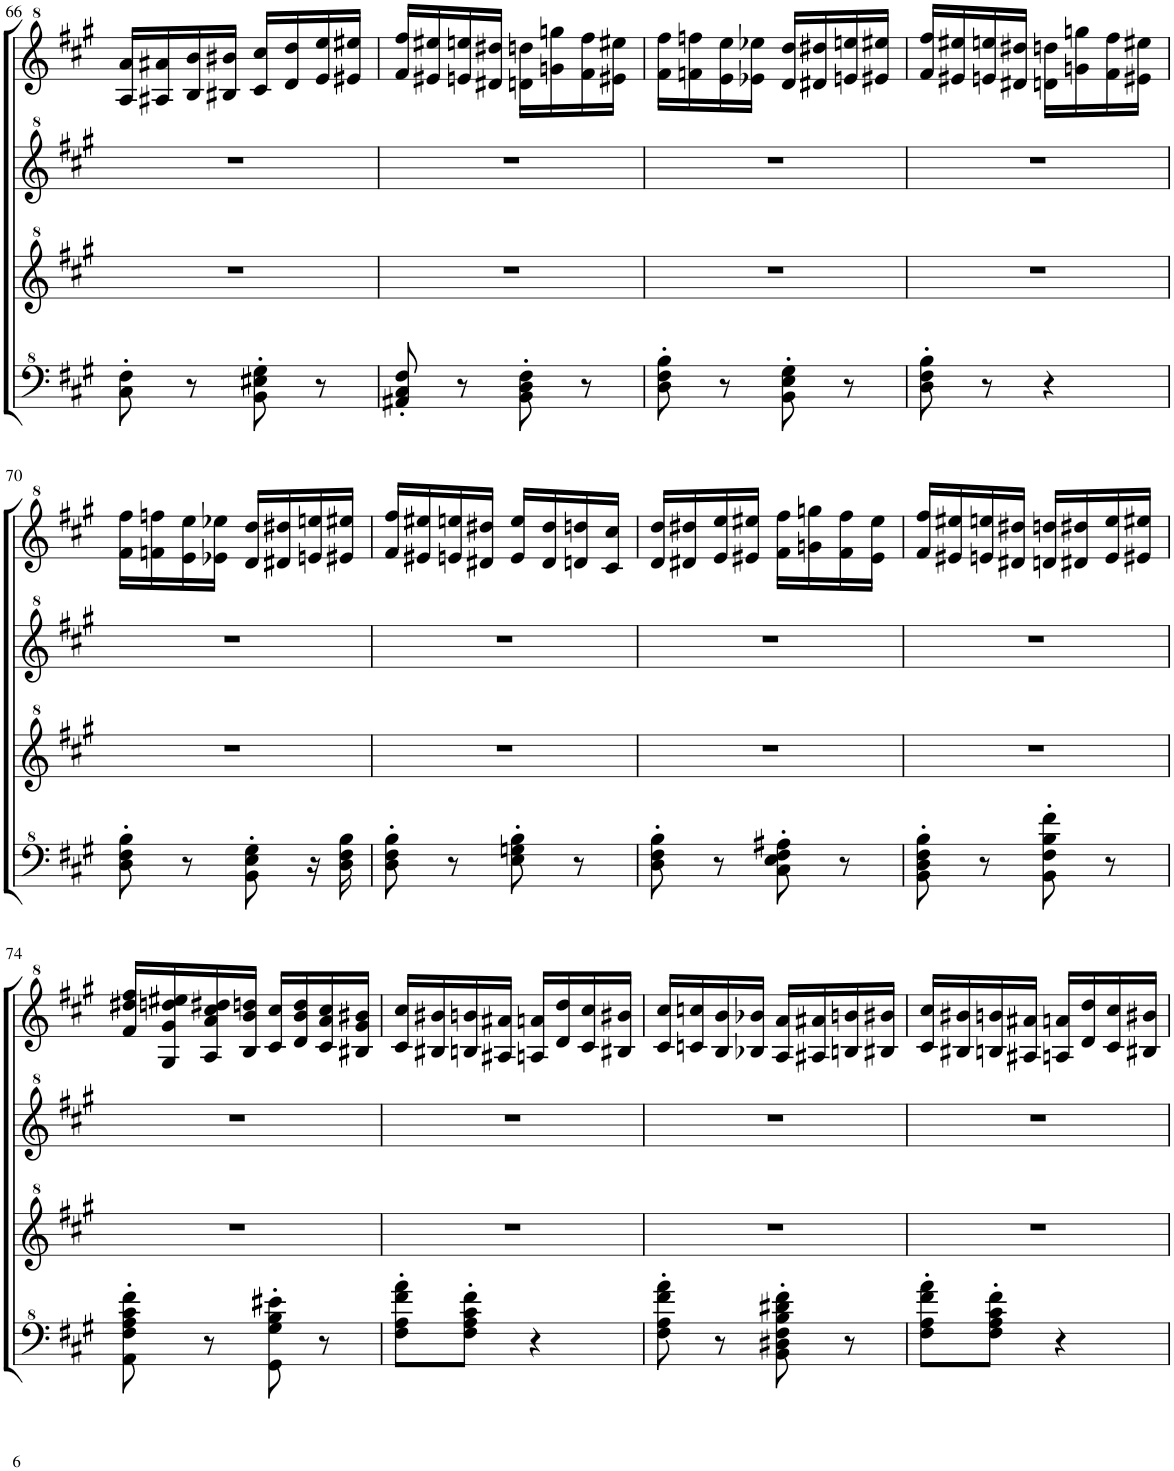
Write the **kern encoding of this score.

**kern	**kern	**kern	**kern
*part1	*part1	*part1	*part1
*staff4	*staff3	*staff2	*staff1
*I"Model III	*	*	*
!!LO:PB:g=z
*clefF^4	*clefG^2	*clefG^2	*clefG^2
*k[f#c#g#]	*k[f#c#g#]	*k[f#c#g#]	*k[f#c#g#]
*M2/4	*M2/4	*M2/4	*M2/4
=66	=66	=66	=66
8c#\' 8f#\'	2r	2r	16a/ 16aa/LL
.	.	.	16a#X/ 16aa#X/
8r	.	.	16b/ 16bb/
.	.	.	16b#X/ 16bb#X/JJ
8B\' 8e#X\' 8g#\'	.	.	16cc#/ 16ccc#/LL
.	.	.	16dd/ 16ddd/
8r	.	.	16ee/ 16eee/
.	.	.	16ee#X/ 16eee#X/JJ
=67	=67	=67	=67
8A#X/' 8c#/' 8f#/'	2r	2r	16ff#/ 16fff#/LL
.	.	.	16ee#X/ 16eee#X/
8r	.	.	16een/ 16eeen/
.	.	.	16dd#X/ 16ddd#X/JJ
8B\' 8d\' 8f#\'	.	.	16ddn\ 16dddn\LL
.	.	.	16ggn\ 16gggn\
8r	.	.	16ff#\ 16fff#\
.	.	.	16ee#X\ 16eee#X\JJ
=68	=68	=68	=68
8d\' 8f#\' 8b\'	2r	2r	16ff#\ 16fff#\LL
.	.	.	16ffn\ 16fffn\
8r	.	.	16ee\ 16eee\
.	.	.	16ee-X\ 16eee-X\JJ
8B\' 8e\' 8g#\'	.	.	16dd/ 16ddd/LL
.	.	.	16dd#X/ 16ddd#X/
8r	.	.	16een/ 16eeen/
.	.	.	16ee#X/ 16eee#X/JJ
=69	=69	=69	=69
8d\' 8f#\' 8b\'	2r	2r	16ff#/ 16fff#/LL
.	.	.	16ee#X/ 16eee#X/
8r	.	.	16een/ 16eeen/
.	.	.	16dd#X/ 16ddd#X/JJ
4r	.	.	16ddn\ 16dddn\LL
.	.	.	16ggn\ 16gggn\
.	.	.	16ff#\ 16fff#\
.	.	.	16ee#X\ 16eee#X\JJ
!!LO:LB:g=z
=70	=70	=70	=70
8d\' 8f#\' 8b\'	2r	2r	16ff#\ 16fff#\LL
.	.	.	16ffn\ 16fffn\
8r	.	.	16ee\ 16eee\
.	.	.	16ee-X\ 16eee-X\JJ
8B\' 8e\' 8g#\'	.	.	16dd/ 16ddd/LL
.	.	.	16dd#X/ 16ddd#X/
16r	.	.	16een/ 16eeen/
16d\ 16f#\ 16b\	.	.	16ee#X/ 16eee#X/JJ
=71	=71	=71	=71
8d\' 8f#\' 8b\'	2r	2r	16ff#/ 16fff#/LL
.	.	.	16ee#X/ 16eee#X/
8r	.	.	16een/ 16eeen/
.	.	.	16dd#X/ 16ddd#X/JJ
8e\' 8gn\' 8b\'	.	.	16ee/ 16eee/LL
.	.	.	16dd#/ 16ddd#/
8r	.	.	16ddn/ 16dddn/
.	.	.	16cc#/ 16ccc#/JJ
=72	=72	=72	=72
8d\' 8f#\' 8b\'	2r	2r	16dd/ 16ddd/LL
.	.	.	16dd#X/ 16ddd#X/
8r	.	.	16ee/ 16eee/
.	.	.	16ee#X/ 16eee#X/JJ
8c#\' 8e\' 8f#\' 8a#X\'	.	.	16ff#\ 16fff#\LL
.	.	.	16ggn\ 16gggn\
8r	.	.	16ff#\ 16fff#\
.	.	.	16ee#\ 16eee#\JJ
=73	=73	=73	=73
8B\' 8d\' 8f#\' 8b\'	2r	2r	16ff#/ 16fff#/LL
.	.	.	16ee#X/ 16eee#X/
8r	.	.	16een/ 16eeen/
.	.	.	16dd#X/ 16ddd#X/JJ
8B\' 8f#\' 8b\' 8ff#\'	.	.	16ddn/ 16dddn/LL
.	.	.	16dd#X/ 16ddd#X/
8r	.	.	16ee/ 16eee/
.	.	.	16ee#X/ 16eee#X/JJ
!!LO:LB:g=z
=74	=74	=74	=74
8A\' 8f#\' 8a\' 8cc#\' 8ff#\'	2r	2r	16ff#/ 16ddd#X/ 16fff#/LL
.	.	.	16g#/ 16gg#/ 16dddn/ 16eee#X/
8r	.	.	16a/ 16aa/ 16ccc#/ 16ddd#X/
.	.	.	16b/ 16bb/ 16dddn/JJ
8G#\' 8g#\' 8b\' 8ee#X\'	.	.	16cc#/ 16ccc#/LL
.	.	.	16dd/ 16bb/ 16ddd/
8r	.	.	16cc#/ 16aa/ 16ccc#/
.	.	.	16b#X/ 16gg#/ 16bb#X/JJ
=75	=75	=75	=75
8f#\' 8a\' 8ff#\' 8aa\'L	2r	2r	16cc#/ 16ccc#/LL
.	.	.	16b#X/ 16bb#X/
8f#\' 8a\' 8cc#\' 8ff#\'J	.	.	16bn/ 16bbn/
.	.	.	16a#X/ 16aa#X/JJ
4r	.	.	16an/ 16aan/LL
.	.	.	16dd/ 16ddd/
.	.	.	16cc#/ 16ccc#/
.	.	.	16b#X/ 16bb#X/JJ
=76	=76	=76	=76
8f#\' 8a\' 8ff#\' 8aa\'	2r	2r	16cc#/ 16ccc#/LL
.	.	.	16ccn/ 16cccn/
8r	.	.	16b/ 16bb/
.	.	.	16b-X/ 16bb-X/JJ
8B\' 8d#X\' 8f#\' 8b\' 8dd#X\' 8ff#\'	.	.	16a/ 16aa/LL
.	.	.	16a#X/ 16aa#X/
8r	.	.	16bn/ 16bbn/
.	.	.	16b#X/ 16bb#X/JJ
=77	=77	=77	=77
8f#\' 8a\' 8ff#\' 8aa\'L	2r	2r	16cc#/ 16ccc#/LL
.	.	.	16b#X/ 16bb#X/
8f#\' 8a\' 8cc#\' 8ff#\'J	.	.	16bn/ 16bbn/
.	.	.	16a#X/ 16aa#X/JJ
4r	.	.	16an/ 16aan/LL
.	.	.	16dd/ 16ddd/
.	.	.	16cc#/ 16ccc#/
.	.	.	16b#X/ 16bb#X/JJ
=	=	=	=
*-	*-	*-	*-
